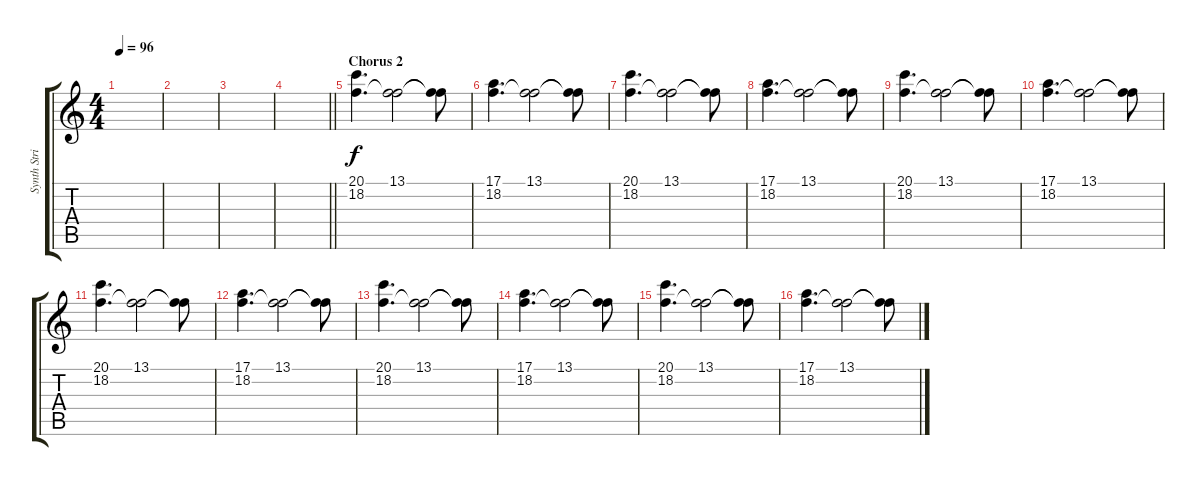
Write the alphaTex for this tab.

\track ("Synth Strings" "Synth Stri") {instrument synthstrings1}
\staff {score tabs}
\tuning (E4 B3 G3 D3 A2 E2) {hide}
\ts (4 4)
\tempo 96
\clef g2
\ks c
|
|
|
\barLineRight lightlight
|
\section ("" "Chorus 2")
(20.1 18.2).4{d} (13.1 18.2{t}).2 (13.1{t} 18.2{t}).8 |
(17.1 18.2).4{d} (13.1 18.2{t}).2 (13.1{t} 18.2{t}).8 |
(20.1 18.2).4{d} (13.1 18.2{t}).2 (13.1{t} 18.2{t}).8 |
(17.1 18.2).4{d} (13.1 18.2{t}).2 (13.1{t} 18.2{t}).8 |
(20.1 18.2).4{d} (13.1 18.2{t}).2 (13.1{t} 18.2{t}).8 |
(17.1 18.2).4{d} (13.1 18.2{t}).2 (13.1{t} 18.2{t}).8 |
(20.1 18.2).4{d} (13.1 18.2{t}).2 (13.1{t} 18.2{t}).8 |
(17.1 18.2).4{d} (13.1 18.2{t}).2 (13.1{t} 18.2{t}).8 |
(20.1 18.2).4{d} (13.1 18.2{t}).2 (13.1{t} 18.2{t}).8 |
(17.1 18.2).4{d} (13.1 18.2{t}).2 (13.1{t} 18.2{t}).8 |
(20.1 18.2).4{d} (13.1 18.2{t}).2 (13.1{t} 18.2{t}).8 |
(17.1 18.2).4{d} (13.1 18.2{t}).2 (13.1{t} 18.2{t}).8
